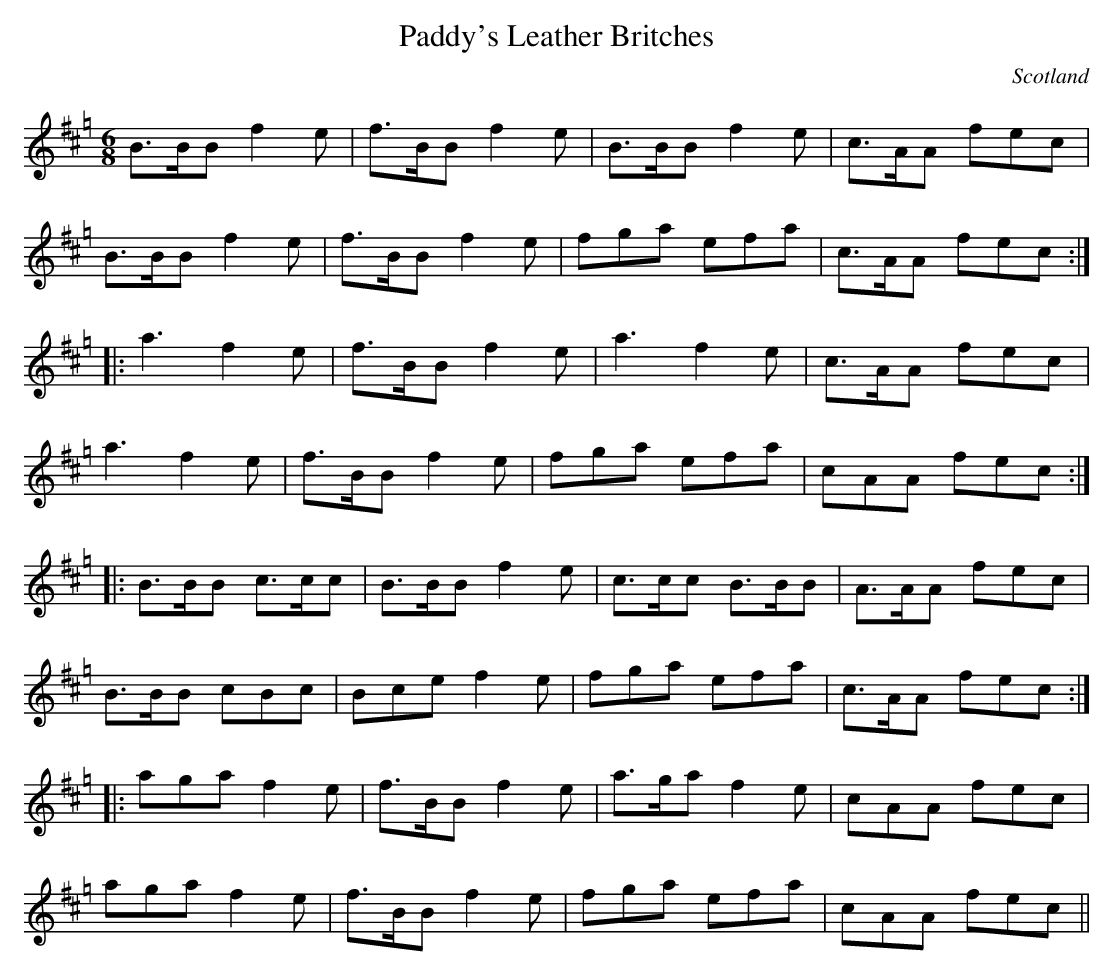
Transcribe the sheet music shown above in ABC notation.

X:1
T:Paddy's Leather Britches
O:Scotland
M:6/8
L:1/8
K:Hp
B>BB f2e|f>BB f2e|B>BB f2e|c>AA fec|!
B>BB f2e|f>BB f2e|fga efa|c>AA fec:|!
|:a3 f2e|f>BB f2e|a3 f2e|c>AA fec|!
a3 f2e|f>BB f2e|fga efa|cAA fec:|!
|:B>BB c>cc|B>BB f2e|c>cc B>BB|A>AA fec|!
B>BB cBc|Bce f2e|fga efa|c>AA fec:|!
|:aga f2e|f>BB f2e|a>ga f2e|cAA fec|!
aga f2e|f>BB f2e|fga efa|cAA fec||!
